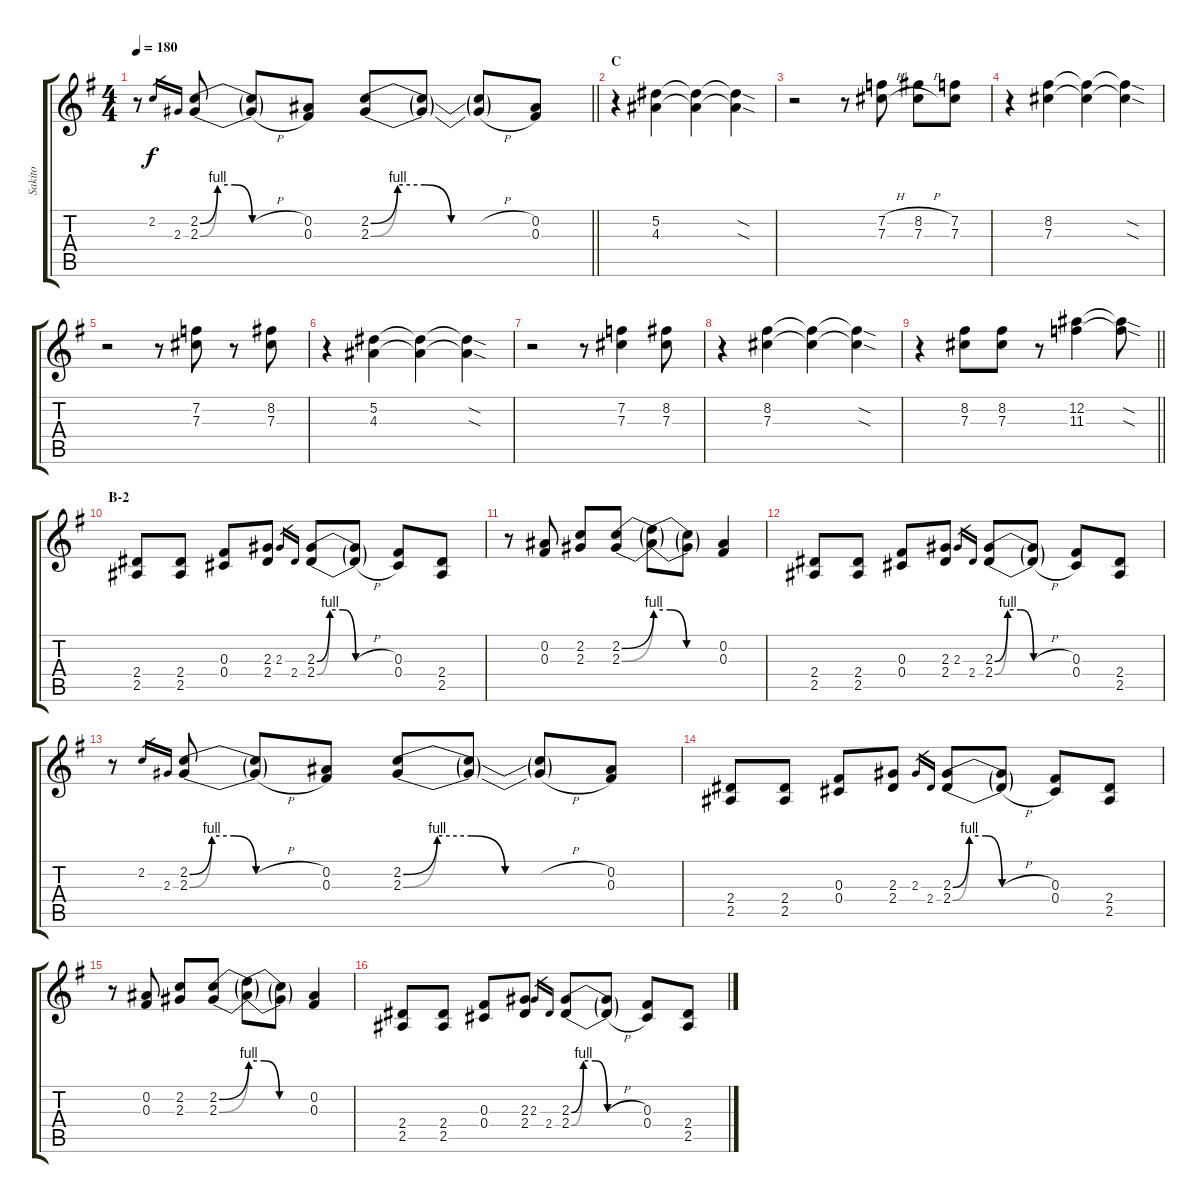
\track ("Sakito" "Sakito") {instrument distortionguitar}
\staff {score tabs}
\tuning (Eb4 Bb3 Gb3 Db3 Ab2 Eb2) {hide}
\ts (4 4)
\tempo 180
\clef g2
\barLineRight lightlight
\ks g
r.8{dy f} 2.2.16{gr} 2.3.16{gr} (2.2{be (custom 0 0 10 4 20 4 30 0 60 0)} 2.3{be (custom 0 0 10 4 20 4 30 0 60 0)}).8 (2.2{h t} 2.3{h t}).8 (0.2 0.3).8 (2.2{be (custom 0 0 10 4 20 4 30 0 60 0)} 2.3{be (custom 0 0 10 4 20 4 30 0 60 0)}).8 (2.2{t} 2.3{t}).8 (2.2{h t} 2.3{h t}).8 (0.2 0.3).8 |
\section ("" "C")
r.4 (5.2 4.3).4 (5.2{t} 4.3{t}).4 (5.2{sod t} 4.3{sod t}).4 |
r.2 r.8 (7.2{h} 7.3{h}).8 (8.2{h} 7.3{h}).8 (7.2 7.3).8 |
r.4 (8.2 7.3).4 (8.2{t} 7.3{t}).4 (8.2{sod t} 7.3{sod t}).4 |
r.2 r.8 (7.2 7.3).8 r.8 (8.2 7.3).8 |
r.4 (5.2 4.3).4 (5.2{t} 4.3{t}).4 (5.2{sod t} 4.3{sod t}).4 |
r.2 r.8 (7.2 7.3).4 (8.2 7.3).8 |
r.4 (8.2 7.3).4 (8.2{t} 7.3{t}).4 (8.2{sod t} 7.3{sod t}).4 |
\barLineRight lightlight
r.4 (8.2 7.3).8 (8.2 7.3).8 r.8 (12.2 11.3).4 (12.2{sod t} 11.3{sod t}).8 |
\section ("" "B-2")
(2.4 2.5).8 (2.4 2.5).8 (0.3 0.4).8 (2.3 2.4).8 2.3.16{gr} 2.4.16{gr} (2.3{be (custom 0 0 10 4 20 4 30 0 60 0)} 2.4{be (custom 0 0 10 4 20 4 30 0 60 0)}).8 (2.3{h t} 2.4{h t}).8 (0.3 0.4).8 (2.4 2.5).8 |
r.8 (0.2 0.3).8 (2.2 2.3).8 (2.2{be (bend 0 0 60 4)} 2.3{be (bend 0 0 60 4)}).8 (2.2{be (custom 0 4 15 4 30 0 60 0) t} 2.3{be (custom 0 4 15 4 30 0 60 0) t}).8 (2.2{t} 2.3{t}).8 (0.2 0.3).4 |
(2.4 2.5).8 (2.4 2.5).8 (0.3 0.4).8 (2.3 2.4).8 2.3.16{gr} 2.4.16{gr} (2.3{be (custom 0 0 10 4 20 4 30 0 60 0)} 2.4{be (custom 0 0 10 4 20 4 30 0 60 0)}).8 (2.3{h t} 2.4{h t}).8 (0.3 0.4).8 (2.4 2.5).8 |
r.8 2.2.16{gr} 2.3.16{gr} (2.2{be (custom 0 0 10 4 20 4 30 0 60 0)} 2.3{be (custom 0 0 10 4 20 4 30 0 60 0)}).8 (2.2{h t} 2.3{h t}).8 (0.2 0.3).8 (2.2{be (custom 0 0 10 4 20 4 30 0 60 0)} 2.3{be (custom 0 0 10 4 20 4 30 0 60 0)}).8 (2.2{t} 2.3{t}).8 (2.2{h t} 2.3{h t}).8 (0.2 0.3).8 |
(2.4 2.5).8 (2.4 2.5).8 (0.3 0.4).8 (2.3 2.4).8 2.3.16{gr} 2.4.16{gr} (2.3{be (custom 0 0 10 4 20 4 30 0 60 0)} 2.4{be (custom 0 0 10 4 20 4 30 0 60 0)}).8 (2.3{h t} 2.4{h t}).8 (0.3 0.4).8 (2.4 2.5).8 |
r.8 (0.2 0.3).8 (2.2 2.3).8 (2.2{be (bend 0 0 60 4)} 2.3{be (bend 0 0 60 4)}).8 (2.2{be (custom 0 4 15 4 30 0 60 0) t} 2.3{be (custom 0 4 15 4 30 0 60 0) t}).8 (2.2{t} 2.3{t}).8 (0.2 0.3).4 |
(2.4 2.5).8 (2.4 2.5).8 (0.3 0.4).8 (2.3 2.4).8 2.3.16{gr} 2.4.16{gr} (2.3{be (custom 0 0 10 4 20 4 30 0 60 0)} 2.4{be (custom 0 0 10 4 20 4 30 0 60 0)}).8 (2.3{h t} 2.4{h t}).8 (0.3 0.4).8 (2.4 2.5).8
